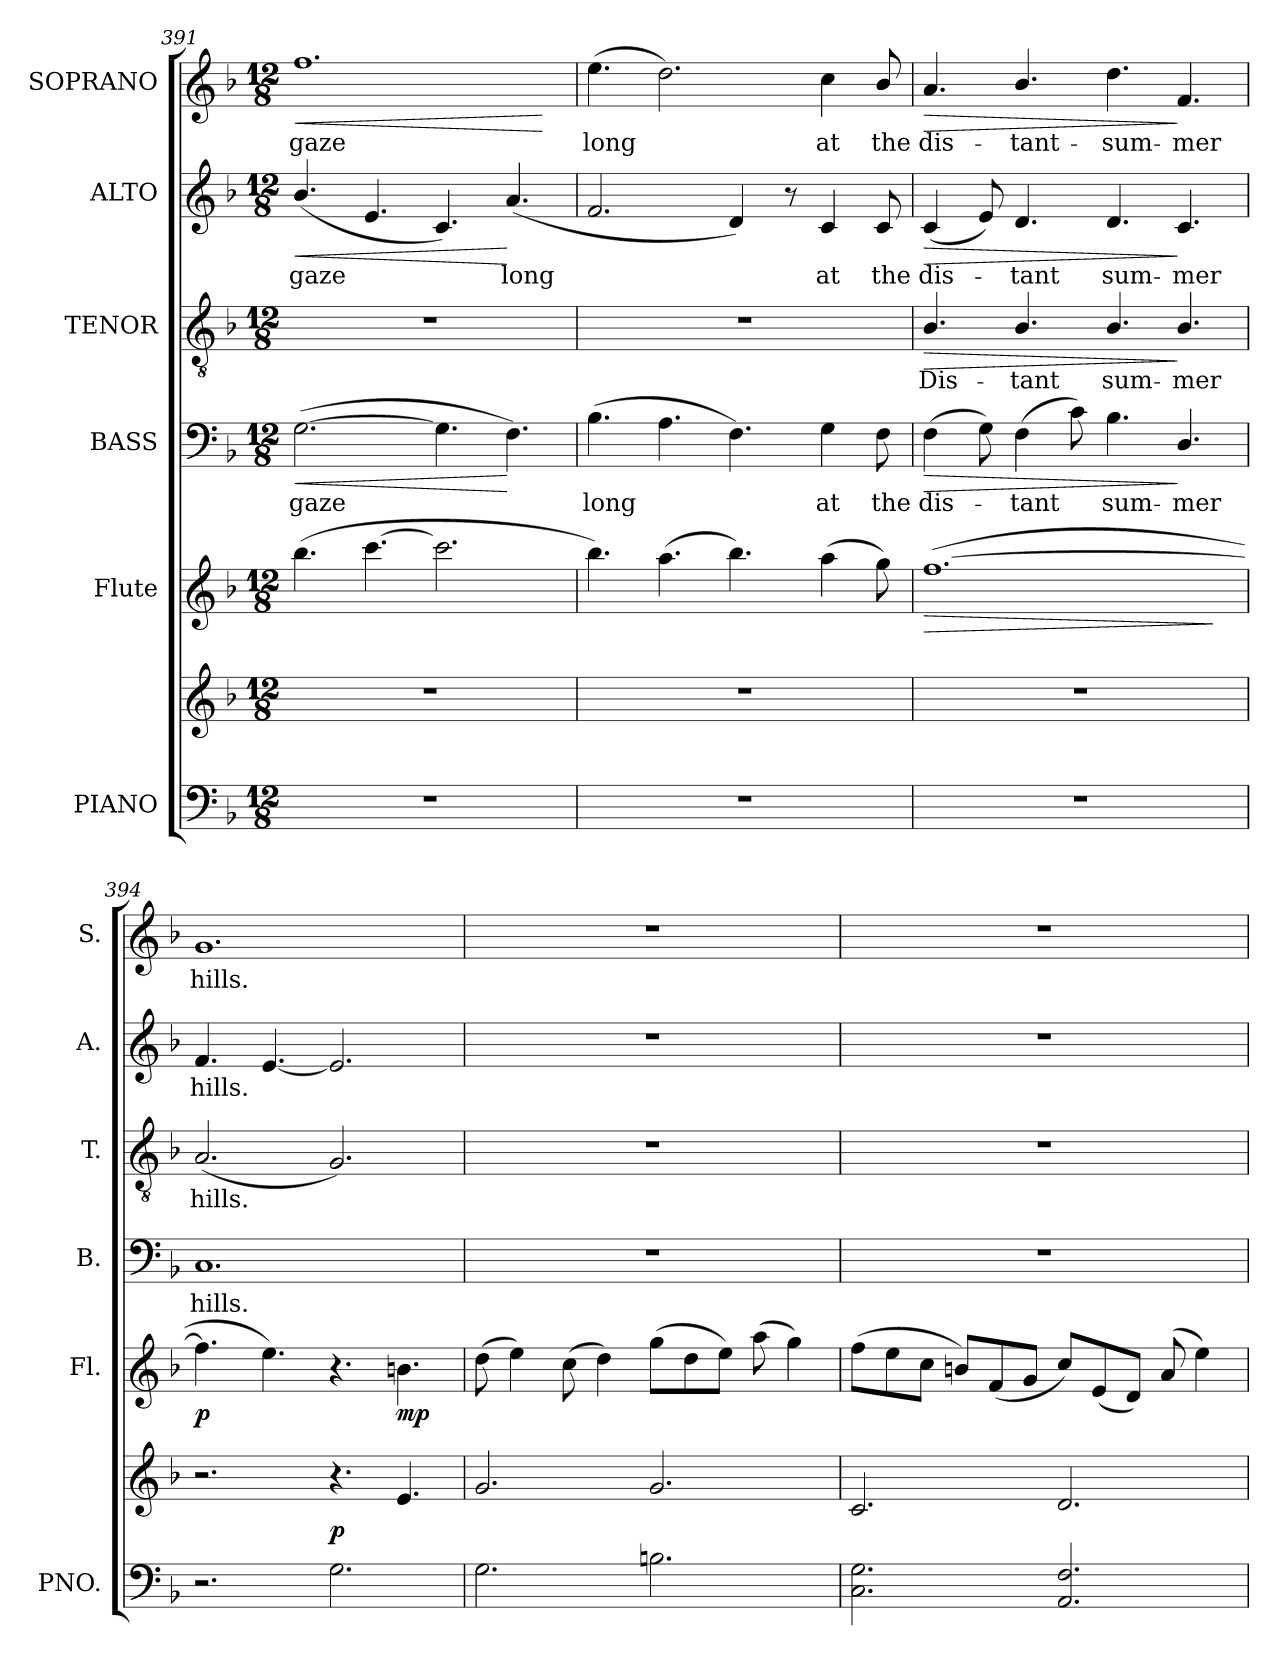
**kern	**kern	**dynam	**kern	**dynam	**kern	**text	**dynam	**kern	**text	**dynam	**kern	**text	**dynam	**kern	**text	**dynam
*part6	*part6	*part6	*part5	*part5	*part4	*part4	*part4	*part3	*part3	*part3	*part2	*part2	*part2	*part1	*part1	*part1
*staff7	*staff6	*staff6/7	*staff5	*staff5	*staff4	*staff4	*staff4	*staff3	*staff3	*staff3	*staff2	*staff2	*staff2	*staff1	*staff1	*staff1
*I"PIANO	*	*	*I"Flute	*	*I"BASS	*	*	*I"TENOR	*	*	*I"ALTO	*	*	*I"SOPRANO	*	*
*I'PNO.	*	*	*I'Fl.	*	*I'B.	*	*	*I'T.	*	*	*I'A.	*	*	*I'S.	*	*
*clefF4	*clefG2	*	*clefG2	*	*clefF4	*	*	*clefGv2	*	*	*clefG2	*	*	*clefG2	*	*
*	*	*	*	*	*	*	*	*ITrd7c12	*	*	*	*	*	*	*	*
*k[b-]	*k[b-]	*	*k[b-]	*	*k[b-]	*	*	*k[b-]	*	*	*k[b-]	*	*	*k[b-]	*	*
*F:	*F:	*	*F:	*	*F:	*	*	*F:	*	*	*F:	*	*	*F:	*	*
*M12/8	*M12/8	*	*M12/8	*	*M12/8	*	*	*M12/8	*	*	*M12/8	*	*	*M12/8	*	*
=391	=391	=391	=391	=391	=391	=391	=391	=391	=391	=391	=391	=391	=391	=391	=391	=391
!LO:N:vis=1	!LO:N:vis=1	!	!	!	!	!	!	!	!	!	!	!	!	!	!	!
!	!	!	!	!	!	!LO:LY:b:color=#000000	!LO:HP:b	!LO:N:vis=1	!	!	!	!	!	!	!	!
!	!	!	!	!	!	!	!	!	!	!	!	!LO:LY:b:color=#000000	!LO:HP:b	!	!	!
!	!	!	!	!	!	!	!	!	!	!	!	!	!	!	!LO:LY:b:color=#000000	!LO:HP:b
1.r	1.r	.	(4.bb-i\	.	([>2.Gi\	gaze	<	1.r	.	.	(4.b-i/	gaze	<	1.ffi	gaze	<
.	.	.	[>4.ccci\	.	.	.	.	.	.	.	4.ei/	.	.	.	.	.
.	.	.	2.ccci\]	.	4.Gi\]	.	.	.	.	.	4.ci/)	.	.	.	.	.
!	!	!	!	!	!	!	!	!	!	!	!	!LO:LY:b:color=#000000	!	!	!	!
.	.	.	.	.	4.Fi\)	.	[	.	.	.	(4.ai/	long	[	.	.	.
.	.	.	.	.	.	.	.	.	.	.	.	.	.	.	.	[
=392	=392	=392	=392	=392	=392	=392	=392	=392	=392	=392	=392	=392	=392	=392	=392	=392
!LO:N:vis=1	!LO:N:vis=1	!	!	!	!	!	!	!	!	!	!	!	!	!	!	!
!	!	!	!	!	!	!LO:LY:b:color=#000000	!	!LO:N:vis=1	!	!	!	!	!	!	!	!
!	!	!	!	!	!	!	!	!	!	!	!	!	!	!	!LO:LY:b:color=#000000	!
1.r	1.r	.	4.bb-i\)	.	(4.B-i\	long	.	1.r	.	.	2.fi/	.	.	(4.eei\	long	.
.	.	.	(4.aai\	.	4.Ai\	.	.	.	.	.	.	.	.	2.ddi\)	.	.
.	.	.	4.bb-i\)	.	4.Fi\)	.	.	.	.	.	4di/)	.	.	.	.	.
.	.	.	.	.	.	.	.	.	.	.	8r	.	.	.	.	.
!	!	!	!	!	!	!LO:LY:b:color=#000000	!	!	!	!	!	!	!	!	!	!
!	!	!	!	!	!	!	!	!	!	!	!	!LO:LY:b:color=#000000	!	!	!	!
!	!	!	!	!	!	!	!	!	!	!	!	!	!	!	!LO:LY:b:color=#000000	!
.	.	.	(4aai\	.	4Gi\	at	.	.	.	.	4ci/	at	.	4cci\	at	.
!	!	!	!	!	!	!LO:LY:b:color=#000000	!	!	!	!	!	!	!	!	!	!
!	!	!	!	!	!	!	!	!	!	!	!	!LO:LY:b:color=#000000	!	!	!	!
!	!	!	!	!	!	!	!	!	!	!	!	!	!	!	!LO:LY:b:color=#000000	!
.	.	.	8ggi\)	.	8Fi\	the	.	.	.	.	8ci/	the	.	8b-i/	the	.
!!LO:LB:g=z
=393	=393	=393	=393	=393	=393	=393	=393	=393	=393	=393	=393	=393	=393	=393	=393	=393
!LO:N:vis=1	!LO:N:vis=1	!	!	!LO:HP:b	!	!	!	!	!	!	!	!	!	!	!	!
!	!	!	!	!	!	!LO:LY:b:color=#000000	!LO:HP:b	!	!	!	!	!	!	!	!	!
!	!	!	!	!	!	!	!	!	!LO:LY:b:color=#000000	!LO:HP:b	!	!	!	!	!	!
!	!	!	!	!	!	!	!	!	!	!	!	!LO:LY:b:color=#000000	!LO:HP:b	!	!	!
!	!	!	!	!	!	!	!	!	!	!	!	!	!	!	!LO:LY:b:color=#000000	!LO:HP:b
1.r	1.r	.	([>1.ffi	>	(4Fi\	dis-	>	4.BB-i/	Dis-	>	(4ci/	dis-	>	4.ai/	dis-	>
.	.	.	.	.	8Gi\)	.	.	.	.	.	8ei/)	.	.	.	.	.
!	!	!	!	!	!	!LO:LY:b:color=#000000	!	!	!	!	!	!	!	!	!	!
!	!	!	!	!	!	!	!	!	!LO:LY:b:color=#000000	!	!	!	!	!	!	!
!	!	!	!	!	!	!	!	!	!	!	!	!LO:LY:b:color=#000000	!	!	!	!
!	!	!	!	!	!	!	!	!	!	!	!	!	!	!	!LO:LY:b:color=#000000	!
.	.	.	.	.	(4Fi\	-tant	.	4.BB-i/	-tant	.	4.di/	-tant	.	4.b-i/	-tant-	.
.	.	.	.	.	8ci\)	.	.	.	.	.	.	.	.	.	.	.
!	!	!	!	!	!	!LO:LY:b:color=#000000	!	!	!	!	!	!	!	!	!	!
!	!	!	!	!	!	!	!	!	!LO:LY:b:color=#000000	!	!	!	!	!	!	!
!	!	!	!	!	!	!	!	!	!	!	!	!LO:LY:b:color=#000000	!	!	!	!
!	!	!	!	!	!	!	!	!	!	!	!	!	!	!	!LO:LY:b:color=#000000	!
.	.	.	.	.	4.B-i\	sum-	.	4.BB-i/	sum-	.	4.di/	sum-	.	4.ddi\	-sum-	.
!	!	!	!	!	!	!LO:LY:b:color=#000000	!	!	!	!	!	!	!	!	!	!
!	!	!	!	!	!	!	!	!	!LO:LY:b:color=#000000	!	!	!	!	!	!	!
!	!	!	!	!	!	!	!	!	!	!	!	!LO:LY:b:color=#000000	!	!	!	!
!	!	!	!	!	!	!	!	!	!	!	!	!	!	!	!LO:LY:b:color=#000000	!
.	.	.	.	.	4.Di/	-mer	]	4.BB-i/	-mer	]	4.ci/	-mer	]	4.fi/	-mer	]
.	.	.	.	]	.	.	.	.	.	.	.	.	.	.	.	.
=394	=394	=394	=394	=394	=394	=394	=394	=394	=394	=394	=394	=394	=394	=394	=394	=394
!	!	!	!	!	!	!LO:LY:b:color=#000000	!	!	!	!	!	!	!	!	!	!
!	!	!	!	!	!	!	!	!	!LO:LY:b:color=#000000	!	!	!	!	!	!	!
!	!	!	!	!	!	!	!	!	!	!	!	!LO:LY:b:color=#000000	!	!	!	!
!	!	!	!	!	!	!	!	!	!	!	!	!	!	!	!LO:LY:b:color=#000000	!
2.r	2.r	.	4.ffi\]	p	1.Ci	hills.	.	(2.AAi/	hills.	.	4.fi/	hills.	.	1.gi	hills.	.
.	.	.	4.eei\)	.	.	.	.	.	.	.	[<4.ei/	.	.	.	.	.
2.Gi\	4.r	p	4.r	.	.	.	.	2.GGi/)	.	.	2.ei/]	.	.	.	.	.
.	4.ei/	.	4.bni\	mp	.	.	.	.	.	.	.	.	.	.	.	.
=395	=395	=395	=395	=395	=395	=395	=395	=395	=395	=395	=395	=395	=395	=395	=395	=395
!	!	!	!	!	!LO:N:vis=1	!	!	!LO:N:vis=1	!	!	!LO:N:vis=1	!	!	!LO:N:vis=1	!	!
2.Gi\	2.gi/	.	(8ddi\	.	1.r	.	.	1.r	.	.	1.r	.	.	1.r	.	.
.	.	.	4eei\)	.	.	.	.	.	.	.	.	.	.	.	.	.
.	.	.	(8cci\	.	.	.	.	.	.	.	.	.	.	.	.	.
.	.	.	4ddi\)	.	.	.	.	.	.	.	.	.	.	.	.	.
2.Bni\	2.gi/	.	(8ggi\L	.	.	.	.	.	.	.	.	.	.	.	.	.
.	.	.	8ddi\	.	.	.	.	.	.	.	.	.	.	.	.	.
.	.	.	8eei\J)	.	.	.	.	.	.	.	.	.	.	.	.	.
.	.	.	(8aai\	.	.	.	.	.	.	.	.	.	.	.	.	.
.	.	.	4ggi\)	.	.	.	.	.	.	.	.	.	.	.	.	.
=396	=396	=396	=396	=396	=396	=396	=396	=396	=396	=396	=396	=396	=396	=396	=396	=396
!	!	!	!	!	!LO:N:vis=1	!	!	!LO:N:vis=1	!	!	!LO:N:vis=1	!	!	!LO:N:vis=1	!	!
2.Ci\ 2.Gi	2.ci/	.	(8ffi\L	.	1.r	.	.	1.r	.	.	1.r	.	.	1.r	.	.
.	.	.	8eei\	.	.	.	.	.	.	.	.	.	.	.	.	.
.	.	.	8cci\J	.	.	.	.	.	.	.	.	.	.	.	.	.
.	.	.	8bni/L)	.	.	.	.	.	.	.	.	.	.	.	.	.
.	.	.	(8fi/	.	.	.	.	.	.	.	.	.	.	.	.	.
.	.	.	8gi/J	.	.	.	.	.	.	.	.	.	.	.	.	.
2.AAi/ 2.Fi	2.di/	[ [	8cci/L)	.	.	.	.	.	.	.	.	.	.	.	.	.
.	.	.	(8ei/	.	.	.	.	.	.	.	.	.	.	.	.	.
.	.	.	8di/J)	.	.	.	.	.	.	.	.	.	.	.	.	.
.	.	.	(8ai/	.	.	.	.	.	.	.	.	.	.	.	.	.
.	.	.	4eei\)	.	.	.	.	.	.	.	.	.	.	.	.	.
=	=	=	=	=	=	=	=	=	=	=	=	=	=	=	=	=
*-	*-	*-	*-	*-	*-	*-	*-	*-	*-	*-	*-	*-	*-	*-	*-	*-
